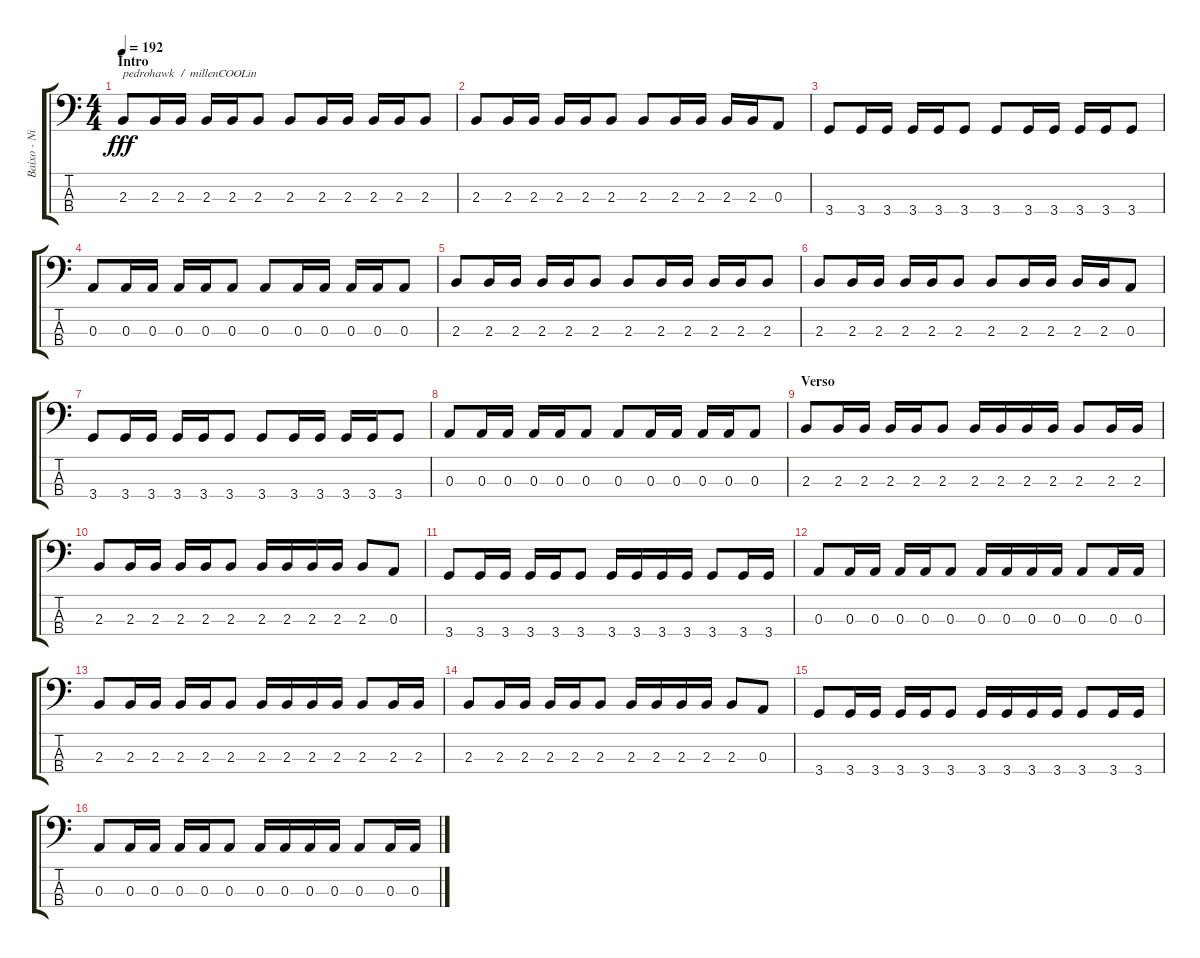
\track ("Baixo - Nikola" "Baixo - Ni") {instrument electricbasspick}
\staff {score tabs}
\tuning (G2 D2 A1 E1) {hide}
\ts (4 4)
\section ("" "Intro")
\tempo 192
\clef f4
\ks c
2.3.8{txt "pedrohawk  /  millenCOOLin" dy fff instrument electricbasspick} 2.3.16 2.3.16 2.3.16 2.3.16 2.3.8 2.3.8 2.3.16 2.3.16 2.3.16 2.3.16 2.3.8 |
2.3.8 2.3.16 2.3.16 2.3.16 2.3.16 2.3.8 2.3.8 2.3.16 2.3.16 2.3.16 2.3.16 0.3.8 |
3.4.8 3.4.16 3.4.16 3.4.16 3.4.16 3.4.8 3.4.8 3.4.16 3.4.16 3.4.16 3.4.16 3.4.8 |
0.3.8 0.3.16 0.3.16 0.3.16 0.3.16 0.3.8 0.3.8 0.3.16 0.3.16 0.3.16 0.3.16 0.3.8 |
2.3.8 2.3.16 2.3.16 2.3.16 2.3.16 2.3.8 2.3.8 2.3.16 2.3.16 2.3.16 2.3.16 2.3.8 |
2.3.8 2.3.16 2.3.16 2.3.16 2.3.16 2.3.8 2.3.8 2.3.16 2.3.16 2.3.16 2.3.16 0.3.8 |
3.4.8 3.4.16 3.4.16 3.4.16 3.4.16 3.4.8 3.4.8 3.4.16 3.4.16 3.4.16 3.4.16 3.4.8 |
0.3.8 0.3.16 0.3.16 0.3.16 0.3.16 0.3.8 0.3.8 0.3.16 0.3.16 0.3.16 0.3.16 0.3.8 |
\section ("" "Verso")
2.3.8 2.3.16 2.3.16 2.3.16 2.3.16 2.3.8 2.3.16 2.3.16 2.3.16 2.3.16 2.3.8 2.3.16 2.3.16 |
2.3.8 2.3.16 2.3.16 2.3.16 2.3.16 2.3.8 2.3.16 2.3.16 2.3.16 2.3.16 2.3.8 0.3.8 |
3.4.8 3.4.16 3.4.16 3.4.16 3.4.16 3.4.8 3.4.16 3.4.16 3.4.16 3.4.16 3.4.8 3.4.16 3.4.16 |
0.3.8 0.3.16 0.3.16 0.3.16 0.3.16 0.3.8 0.3.16 0.3.16 0.3.16 0.3.16 0.3.8 0.3.16 0.3.16 |
2.3.8 2.3.16 2.3.16 2.3.16 2.3.16 2.3.8 2.3.16 2.3.16 2.3.16 2.3.16 2.3.8 2.3.16 2.3.16 |
2.3.8 2.3.16 2.3.16 2.3.16 2.3.16 2.3.8 2.3.16 2.3.16 2.3.16 2.3.16 2.3.8 0.3.8 |
3.4.8 3.4.16 3.4.16 3.4.16 3.4.16 3.4.8 3.4.16 3.4.16 3.4.16 3.4.16 3.4.8 3.4.16 3.4.16 |
0.3.8 0.3.16 0.3.16 0.3.16 0.3.16 0.3.8 0.3.16 0.3.16 0.3.16 0.3.16 0.3.8 0.3.16 0.3.16
